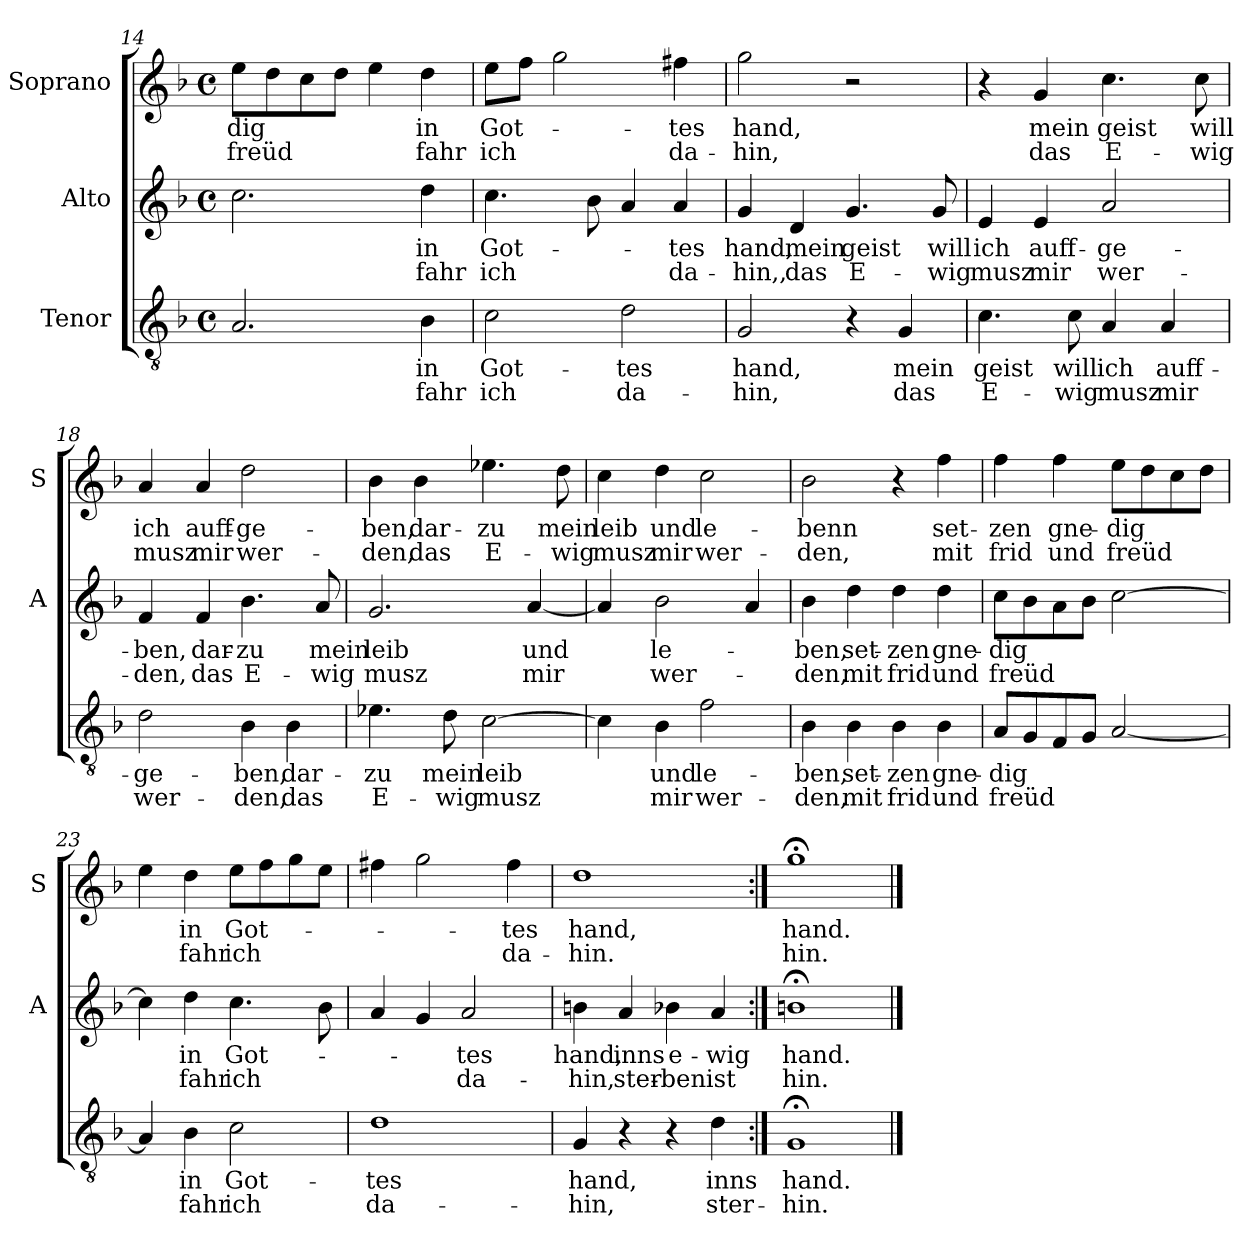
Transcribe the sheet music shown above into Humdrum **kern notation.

**kern	**text	**text	**kern	**text	**text	**kern	**text	**text
*part3	*part3	*part3	*part2	*part2	*part2	*part1	*part1	*part1
*staff3	*staff3	*staff3	*staff2	*staff2	*staff2	*staff1	*staff1	*staff1
*I"Tenor	*	*	*I"Alto	*	*	*I"Soprano	*	*
*	*	*	*I'A	*	*	*I'S	*	*
*clefGv2	*	*	*clefG2	*	*	*clefG2	*	*
*k[b-]	*	*	*k[b-]	*	*	*k[b-]	*	*
*F:	*	*	*F:	*	*	*F:	*	*
*M4/4	*	*	*M4/4	*	*	*M4/4	*	*
*met(c)	*	*	*met(c)	*	*	*met(c)	*	*
=14	=14	=14	=14	=14	=14	=14	=14	=14
!	!	!	!	!	!	!	!LO:LY:b	!LO:LY:b
2.A/	.	.	2.cc\	.	.	8ee\L	-dig	freüd
.	.	.	.	.	.	8dd\	.	.
.	.	.	.	.	.	8cc\	.	.
.	.	.	.	.	.	8dd\J	.	.
.	.	.	.	.	.	4ee\	.	.
!	!LO:LY:b	!LO:LY:b	!	!LO:LY:b	!LO:LY:b	!	!LO:LY:b	!LO:LY:b
4B-\	in	fahr	4dd\	in	fahr	4dd\	in	fahr
=15	=15	=15	=15	=15	=15	=15	=15	=15
!	!LO:LY:b	!LO:LY:b	!	!LO:LY:b	!LO:LY:b	!	!LO:LY:b	!LO:LY:b
2c\	Got-	ich	4.cc\	Got-	ich	8ee\L	Got-	ich
.	.	.	.	.	.	8ff\J	.	.
.	.	.	.	.	.	2gg\	.	.
.	.	.	8b-\	.	.	.	.	.
!	!LO:LY:b	!LO:LY:b	!	!	!	!	!	!
2d\	-tes	da-	4a/	.	.	.	.	.
!	!	!	!	!LO:LY:b	!LO:LY:b	!	!LO:LY:b	!LO:LY:b
.	.	.	4a/	-tes	da-	4ff#X\	-tes	da-
!!LO:LB:g=z
=16	=16	=16	=16	=16	=16	=16	=16	=16
!	!LO:LY:b	!LO:LY:b	!	!LO:LY:b	!LO:LY:b	!	!LO:LY:b	!LO:LY:b
2G/	hand,	-hin,	4g/	hand,	-hin,,	2gg\	hand,	-hin,
!	!	!	!	!LO:LY:b	!LO:LY:b	!	!	!
.	.	.	4d/	mein	das	.	.	.
!	!	!	!	!LO:LY:b	!LO:LY:b	!	!	!
4r	.	.	4.g/	geist	E-	2r	.	.
!	!LO:LY:b	!LO:LY:b	!	!	!	!	!	!
4G/	mein	das	.	.	.	.	.	.
!	!	!	!	!LO:LY:b	!LO:LY:b	!	!	!
.	.	.	8g/	will	-wig	.	.	.
=17	=17	=17	=17	=17	=17	=17	=17	=17
!	!LO:LY:b	!LO:LY:b	!	!LO:LY:b	!LO:LY:b	!	!	!
4.c\	geist	E-	4e/	ich	musz	4r	.	.
!	!	!	!	!LO:LY:b	!LO:LY:b	!	!LO:LY:b	!LO:LY:b
.	.	.	4e/	auff-	mir	4g/	mein	das
!	!LO:LY:b	!LO:LY:b	!	!	!	!	!	!
8c\	will	-wig	.	.	.	.	.	.
!	!LO:LY:b	!LO:LY:b	!	!LO:LY:b	!LO:LY:b	!	!LO:LY:b	!LO:LY:b
4A/	ich	musz	2a/	-ge-	wer-	4.cc\	geist	E-
!	!LO:LY:b	!LO:LY:b	!	!	!	!	!	!
4A/	auff-	mir	.	.	.	.	.	.
!	!	!	!	!	!	!	!LO:LY:b	!LO:LY:b
.	.	.	.	.	.	8cc\	will	-wig
=18	=18	=18	=18	=18	=18	=18	=18	=18
!	!LO:LY:b	!LO:LY:b	!	!LO:LY:b	!LO:LY:b	!	!LO:LY:b	!LO:LY:b
2d\	-ge-	wer-	4f/	-ben,	-den,	4a/	ich	musz
!	!	!	!	!LO:LY:b	!LO:LY:b	!	!LO:LY:b	!LO:LY:b
.	.	.	4f/	dar-	das	4a/	auff-	mir
!	!LO:LY:b	!LO:LY:b	!	!LO:LY:b	!LO:LY:b	!	!LO:LY:b	!LO:LY:b
4B-\	-ben,	-den,	4.b-\	-zu	E-	2dd\	-ge-	wer-
!	!LO:LY:b	!LO:LY:b	!	!	!	!	!	!
4B-\	dar-	das	.	.	.	.	.	.
!	!	!	!	!LO:LY:b	!LO:LY:b	!	!	!
.	.	.	8a/	mein	-wig	.	.	.
=19	=19	=19	=19	=19	=19	=19	=19	=19
!	!LO:LY:b	!LO:LY:b	!	!LO:LY:b	!LO:LY:b	!	!LO:LY:b	!LO:LY:b
4.e-X\	-zu	E-	2.g/	leib	musz	4b-\	-ben,	-den,
!	!	!	!	!	!	!	!LO:LY:b	!LO:LY:b
.	.	.	.	.	.	4b-\	dar-	das
!	!LO:LY:b	!LO:LY:b	!	!	!	!	!	!
8d\	mein	-wig	.	.	.	.	.	.
!	!LO:LY:b	!LO:LY:b	!	!	!	!	!LO:LY:b	!LO:LY:b
[2c\	leib	musz	.	.	.	4.ee-X\	-zu	E-
!	!	!	!	!LO:LY:b	!LO:LY:b	!	!	!
.	.	.	[4a/	und	mir	.	.	.
!	!	!	!	!	!	!	!LO:LY:b	!LO:LY:b
.	.	.	.	.	.	8dd\	mein	-wig
=20	=20	=20	=20	=20	=20	=20	=20	=20
!	!	!	!	!	!	!	!LO:LY:b	!LO:LY:b
4c\]	.	.	4a/]	.	.	4cc\	leib	musz
!	!LO:LY:b	!LO:LY:b	!	!LO:LY:b	!LO:LY:b	!	!LO:LY:b	!LO:LY:b
4B-\	und	mir	2b-\	le-	wer-	4dd\	und	mir
!	!LO:LY:b	!LO:LY:b	!	!	!	!	!LO:LY:b	!LO:LY:b
2f\	le-	wer-	.	.	.	2cc\	le-	wer-
.	.	.	4a/	.	.	.	.	.
!!LO:LB:g=z
=21	=21	=21	=21	=21	=21	=21	=21	=21
!	!LO:LY:b	!LO:LY:b	!	!LO:LY:b	!LO:LY:b	!	!LO:LY:b	!LO:LY:b
4B-\	-ben,	-den,	4b-\	-ben,	-den,	2b-\	-benn	-den,
!	!LO:LY:b	!LO:LY:b	!	!LO:LY:b	!LO:LY:b	!	!	!
4B-\	set-	mit	4dd\	set-	mit	.	.	.
!	!LO:LY:b	!LO:LY:b	!	!LO:LY:b	!LO:LY:b	!	!	!
4B-\	-zen	frid	4dd\	-zen	frid	4r	.	.
!	!LO:LY:b	!LO:LY:b	!	!LO:LY:b	!LO:LY:b	!	!LO:LY:b	!LO:LY:b
4B-\	gne-	und	4dd\	gne-	und	4ff\	set-	mit
=22	=22	=22	=22	=22	=22	=22	=22	=22
!	!LO:LY:b	!LO:LY:b	!	!LO:LY:b	!LO:LY:b	!	!LO:LY:b	!LO:LY:b
8A/L	-dig	freüd	8cc\L	-dig	freüd	4ff\	-zen	frid
8G/	.	.	8b-\	.	.	.	.	.
!	!	!	!	!	!	!	!LO:LY:b	!LO:LY:b
8F/	.	.	8a\	.	.	4ff\	gne-	und
8G/J	.	.	8b-\J	.	.	.	.	.
!	!	!	!	!	!	!	!LO:LY:b	!LO:LY:b
[2A/	.	.	[2cc\	.	.	8ee\L	-dig	freüd
.	.	.	.	.	.	8dd\	.	.
.	.	.	.	.	.	8cc\	.	.
.	.	.	.	.	.	8dd\J	.	.
=23	=23	=23	=23	=23	=23	=23	=23	=23
4A/]	.	.	4cc\]	.	.	4ee\	.	.
!	!LO:LY:b	!LO:LY:b	!	!LO:LY:b	!LO:LY:b	!	!LO:LY:b	!LO:LY:b
4B-\	in	fahr	4dd\	in	fahr	4dd\	in	fahr
!	!LO:LY:b	!LO:LY:b	!	!LO:LY:b	!LO:LY:b	!	!LO:LY:b	!LO:LY:b
2c\	Got-	ich	4.cc\	Got-	ich	8ee\L	Got-	ich
.	.	.	.	.	.	8ff\	.	.
.	.	.	.	.	.	8gg\	.	.
.	.	.	8b-\	.	.	8ee\J	.	.
=24	=24	=24	=24	=24	=24	=24	=24	=24
!	!LO:LY:b	!LO:LY:b	!	!	!	!	!	!
1d	-tes	da-	4a/	.	.	4ff#X\	.	.
.	.	.	4g/	.	.	2gg\	.	.
!	!	!	!	!LO:LY:b	!LO:LY:b	!	!	!
.	.	.	2a/	-tes	da-	.	.	.
!	!	!	!	!	!	!	!LO:LY:b	!LO:LY:b
.	.	.	.	.	.	4ff#\	-tes	da-
=25	=25	=25	=25	=25	=25	=25	=25	=25
!	!LO:LY:b	!LO:LY:b	!	!LO:LY:b	!LO:LY:b	!	!LO:LY:b	!LO:LY:b
4G/	hand,	-hin,	4bn\	hand,	-hin,	1dd	hand,	-hin.
!	!	!	!	!LO:LY:b	!LO:LY:b	!	!	!
4r	.	.	4a/	inns	ster-	.	.	.
!	!	!	!	!LO:LY:b	!LO:LY:b	!	!	!
4r	.	.	4b-X\	e-	-ben	.	.	.
!	!LO:LY:b	!LO:LY:b	!	!LO:LY:b	!LO:LY:b	!	!	!
4d\	inns	ster-	4a/	-wig	ist	.	.	.
=26:|!	=26:|!	=26:|!	=26:|!	=26:|!	=26:|!	=26:|!	=26:|!	=26:|!
!	!LO:LY:b	!LO:LY:b	!	!LO:LY:b	!LO:LY:b	!	!LO:LY:b	!LO:LY:b
1G;<	hand.	-hin.	1bn;<	hand.	hin.	1gg;<	hand.	hin.
==	==	==	==	==	==	==	==	==
*-	*-	*-	*-	*-	*-	*-	*-	*-
